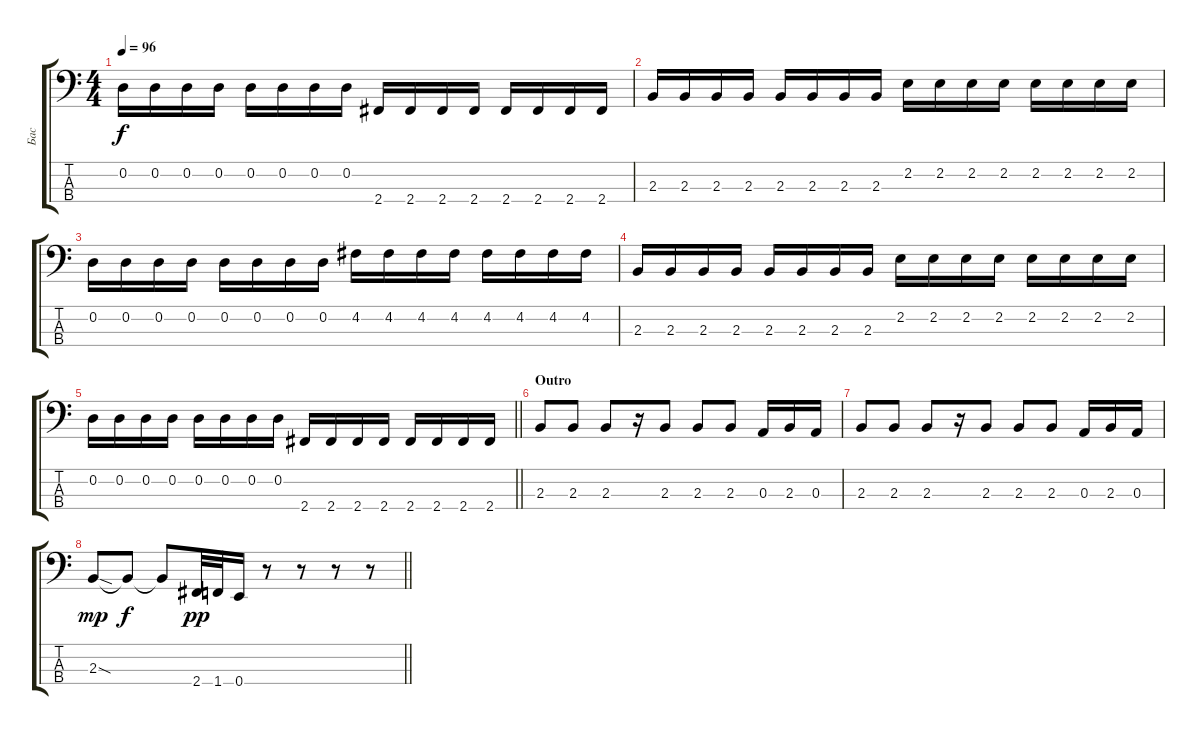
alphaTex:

\track ("Бас" "Бас") {instrument electricbasspick}
\staff {score tabs}
\tuning (G2 D2 A1 E1) {hide}
\ts (4 4)
\tempo 96
\clef f4
\ks c
0.2.16{dy f} 0.2.16 0.2.16 0.2.16 0.2.16 0.2.16 0.2.16 0.2.16 2.4.16 2.4.16 2.4.16 2.4.16 2.4.16 2.4.16 2.4.16 2.4.16 |
2.3.16 2.3.16 2.3.16 2.3.16 2.3.16 2.3.16 2.3.16 2.3.16 2.2.16 2.2.16 2.2.16 2.2.16 2.2.16 2.2.16 2.2.16 2.2.16 |
0.2.16 0.2.16 0.2.16 0.2.16 0.2.16 0.2.16 0.2.16 0.2.16 4.2.16 4.2.16 4.2.16 4.2.16 4.2.16 4.2.16 4.2.16 4.2.16 |
2.3.16 2.3.16 2.3.16 2.3.16 2.3.16 2.3.16 2.3.16 2.3.16 2.2.16 2.2.16 2.2.16 2.2.16 2.2.16 2.2.16 2.2.16 2.2.16 |
\barLineRight lightlight
0.2.16 0.2.16 0.2.16 0.2.16 0.2.16 0.2.16 0.2.16 0.2.16 2.4.16 2.4.16 2.4.16 2.4.16 2.4.16 2.4.16 2.4.16 2.4.16 |
\section ("" "Outro")
2.3.8{volume 12 balance 8 instrument electricbasspick} 2.3.8 2.3.8 r.16 2.3.8 2.3.8 2.3.8 0.3.16 2.3.16 0.3.16 |
2.3.8{volume 12 balance 8 instrument electricbasspick} 2.3.8 2.3.8 r.16 2.3.8 2.3.8 2.3.8 0.3.16 2.3.16 0.3.16 |
\barLineRight lightlight
2.3{sod}.8{dy mp} 2.3{t}.8{dy f} 2.3{t}.8 2.4.32{dy pp} 1.4.32 0.4.16 r.8 r.8 r.8 r.8
